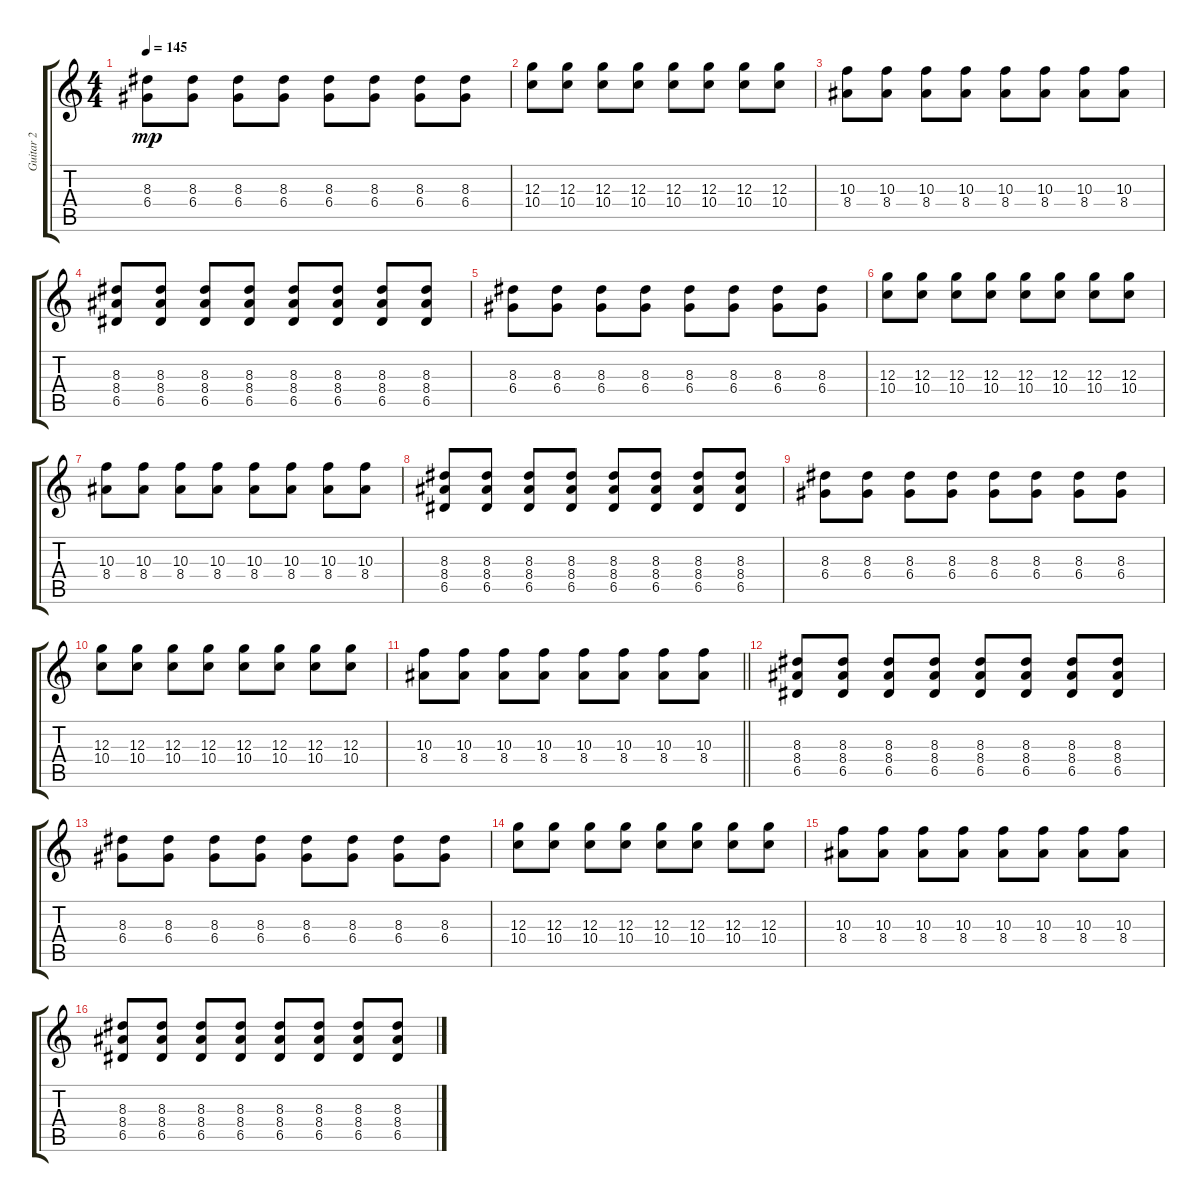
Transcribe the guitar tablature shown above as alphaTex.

\track ("Guitar 2" "Guitar 2") {instrument overdrivenguitar}
\staff {score tabs}
\tuning (E4 B3 G3 D3 A2 E2) {hide}
\ts (4 4)
\tempo 145
\clef g2
\ks c
(8.3 6.4).8{dy mp} (8.3 6.4).8 (8.3 6.4).8 (8.3 6.4).8 (8.3 6.4).8 (8.3 6.4).8 (8.3 6.4).8 (8.3 6.4).8 |
(12.3 10.4).8 (12.3 10.4).8 (12.3 10.4).8 (12.3 10.4).8 (12.3 10.4).8 (12.3 10.4).8 (12.3 10.4).8 (12.3 10.4).8 |
(10.3 8.4).8 (10.3 8.4).8 (10.3 8.4).8 (10.3 8.4).8 (10.3 8.4).8 (10.3 8.4).8 (10.3 8.4).8 (10.3 8.4).8 |
(8.3 8.4 6.5).8 (8.3 8.4 6.5).8 (8.3 8.4 6.5).8 (8.3 8.4 6.5).8 (8.3 8.4 6.5).8 (8.3 8.4 6.5).8 (8.3 8.4 6.5).8 (8.3 8.4 6.5).8 |
(8.3 6.4).8 (8.3 6.4).8 (8.3 6.4).8 (8.3 6.4).8 (8.3 6.4).8 (8.3 6.4).8 (8.3 6.4).8 (8.3 6.4).8 |
(12.3 10.4).8 (12.3 10.4).8 (12.3 10.4).8 (12.3 10.4).8 (12.3 10.4).8 (12.3 10.4).8 (12.3 10.4).8 (12.3 10.4).8 |
(10.3 8.4).8 (10.3 8.4).8 (10.3 8.4).8 (10.3 8.4).8 (10.3 8.4).8 (10.3 8.4).8 (10.3 8.4).8 (10.3 8.4).8 |
(8.3 8.4 6.5).8 (8.3 8.4 6.5).8 (8.3 8.4 6.5).8 (8.3 8.4 6.5).8 (8.3 8.4 6.5).8 (8.3 8.4 6.5).8 (8.3 8.4 6.5).8 (8.3 8.4 6.5).8 |
(8.3 6.4).8 (8.3 6.4).8 (8.3 6.4).8 (8.3 6.4).8 (8.3 6.4).8 (8.3 6.4).8 (8.3 6.4).8 (8.3 6.4).8 |
(12.3 10.4).8 (12.3 10.4).8 (12.3 10.4).8 (12.3 10.4).8 (12.3 10.4).8 (12.3 10.4).8 (12.3 10.4).8 (12.3 10.4).8 |
\barLineRight lightlight
(10.3 8.4).8 (10.3 8.4).8 (10.3 8.4).8 (10.3 8.4).8 (10.3 8.4).8 (10.3 8.4).8 (10.3 8.4).8 (10.3 8.4).8 |
(8.3 8.4 6.5).8 (8.3 8.4 6.5).8 (8.3 8.4 6.5).8 (8.3 8.4 6.5).8 (8.3 8.4 6.5).8 (8.3 8.4 6.5).8 (8.3 8.4 6.5).8 (8.3 8.4 6.5).8 |
(8.3 6.4).8 (8.3 6.4).8 (8.3 6.4).8 (8.3 6.4).8 (8.3 6.4).8 (8.3 6.4).8 (8.3 6.4).8 (8.3 6.4).8 |
(12.3 10.4).8 (12.3 10.4).8 (12.3 10.4).8 (12.3 10.4).8 (12.3 10.4).8 (12.3 10.4).8 (12.3 10.4).8 (12.3 10.4).8 |
(10.3 8.4).8 (10.3 8.4).8 (10.3 8.4).8 (10.3 8.4).8 (10.3 8.4).8 (10.3 8.4).8 (10.3 8.4).8 (10.3 8.4).8 |
(8.3 8.4 6.5).8 (8.3 8.4 6.5).8 (8.3 8.4 6.5).8 (8.3 8.4 6.5).8 (8.3 8.4 6.5).8 (8.3 8.4 6.5).8 (8.3 8.4 6.5).8 (8.3 8.4 6.5).8
